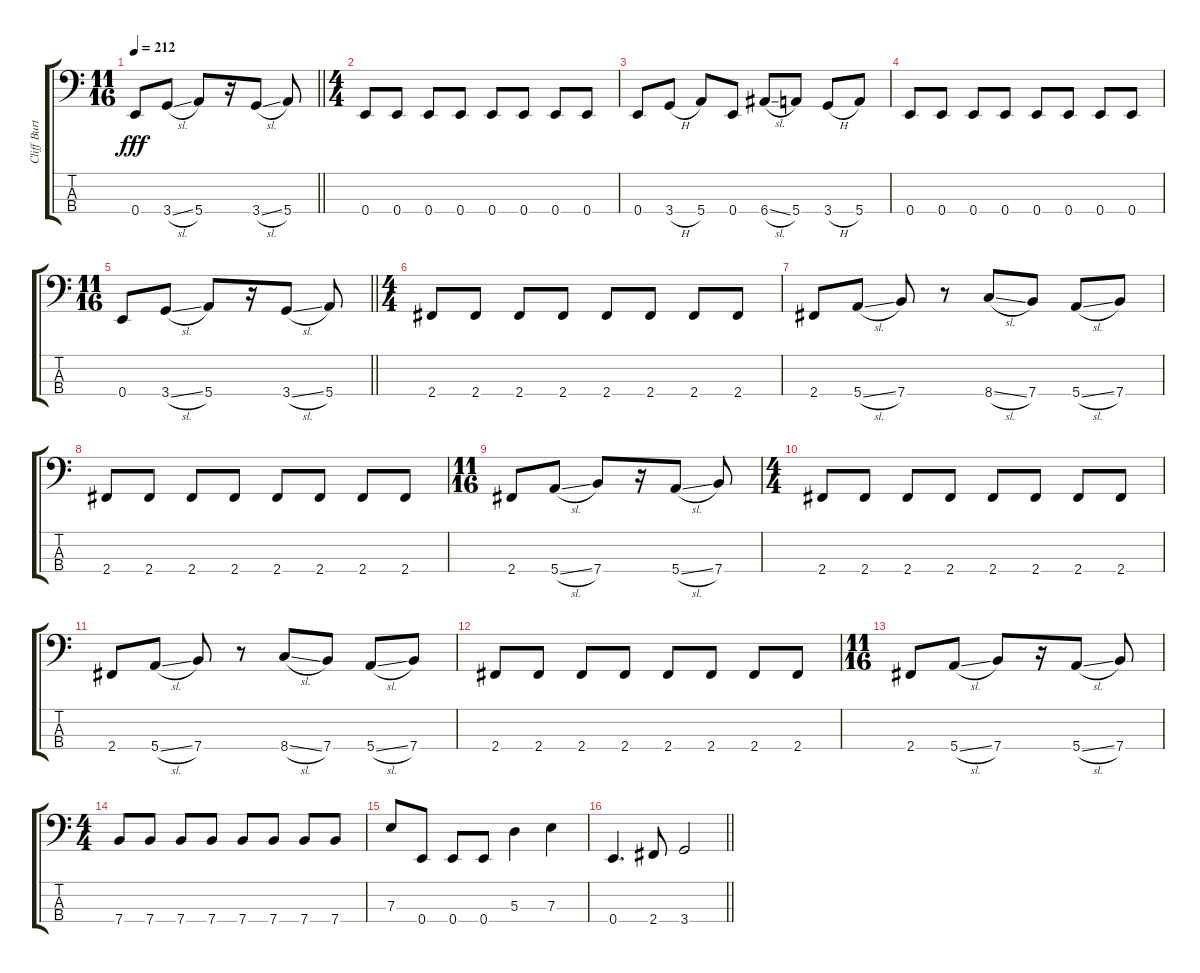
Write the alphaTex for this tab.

\track ("Cliff Burton" "Cliff Burt") {instrument electricbassfinger}
\staff {score tabs}
\tuning (G2 D2 A1 E1) {hide}
\ts (11 16)
\tempo 212
\clef f4
\barLineRight lightlight
\ks c
0.4.8{dy fff} 3.4{sl}.8 5.4.8 r.16 3.4{sl}.8 5.4.8 |
\ts (4 4)
0.4.8 0.4.8 0.4.8 0.4.8 0.4.8 0.4.8 0.4.8 0.4.8 |
0.4.8 3.4{h}.8 5.4.8 0.4.8 6.4{sl}.8 5.4.8 3.4{h}.8 5.4.8 |
0.4.8 0.4.8 0.4.8 0.4.8 0.4.8 0.4.8 0.4.8 0.4.8 |
\ts (11 16)
\barLineRight lightlight
0.4.8 3.4{sl}.8 5.4.8 r.16 3.4{sl}.8 5.4.8 |
\ts (4 4)
2.4.8 2.4.8 2.4.8 2.4.8 2.4.8 2.4.8 2.4.8 2.4.8 |
2.4.8 5.4{sl}.8 7.4.8 r.8 8.4{sl}.8 7.4.8 5.4{sl}.8 7.4.8 |
2.4.8 2.4.8 2.4.8 2.4.8 2.4.8 2.4.8 2.4.8 2.4.8 |
\ts (11 16)
2.4.8 5.4{sl}.8 7.4.8 r.16 5.4{sl}.8 7.4.8 |
\ts (4 4)
2.4.8 2.4.8 2.4.8 2.4.8 2.4.8 2.4.8 2.4.8 2.4.8 |
2.4.8 5.4{sl}.8 7.4.8 r.8 8.4{sl}.8 7.4.8 5.4{sl}.8 7.4.8 |
2.4.8 2.4.8 2.4.8 2.4.8 2.4.8 2.4.8 2.4.8 2.4.8 |
\ts (11 16)
2.4.8 5.4{sl}.8 7.4.8 r.16 5.4{sl}.8 7.4.8 |
\ts (4 4)
7.4.8 7.4.8 7.4.8 7.4.8 7.4.8 7.4.8 7.4.8 7.4.8 |
7.3.8 0.4.8 0.4.8 0.4.8 5.3.4 7.3.4 |
\barLineRight lightlight
0.4.4{d} 2.4.8 3.4.2
